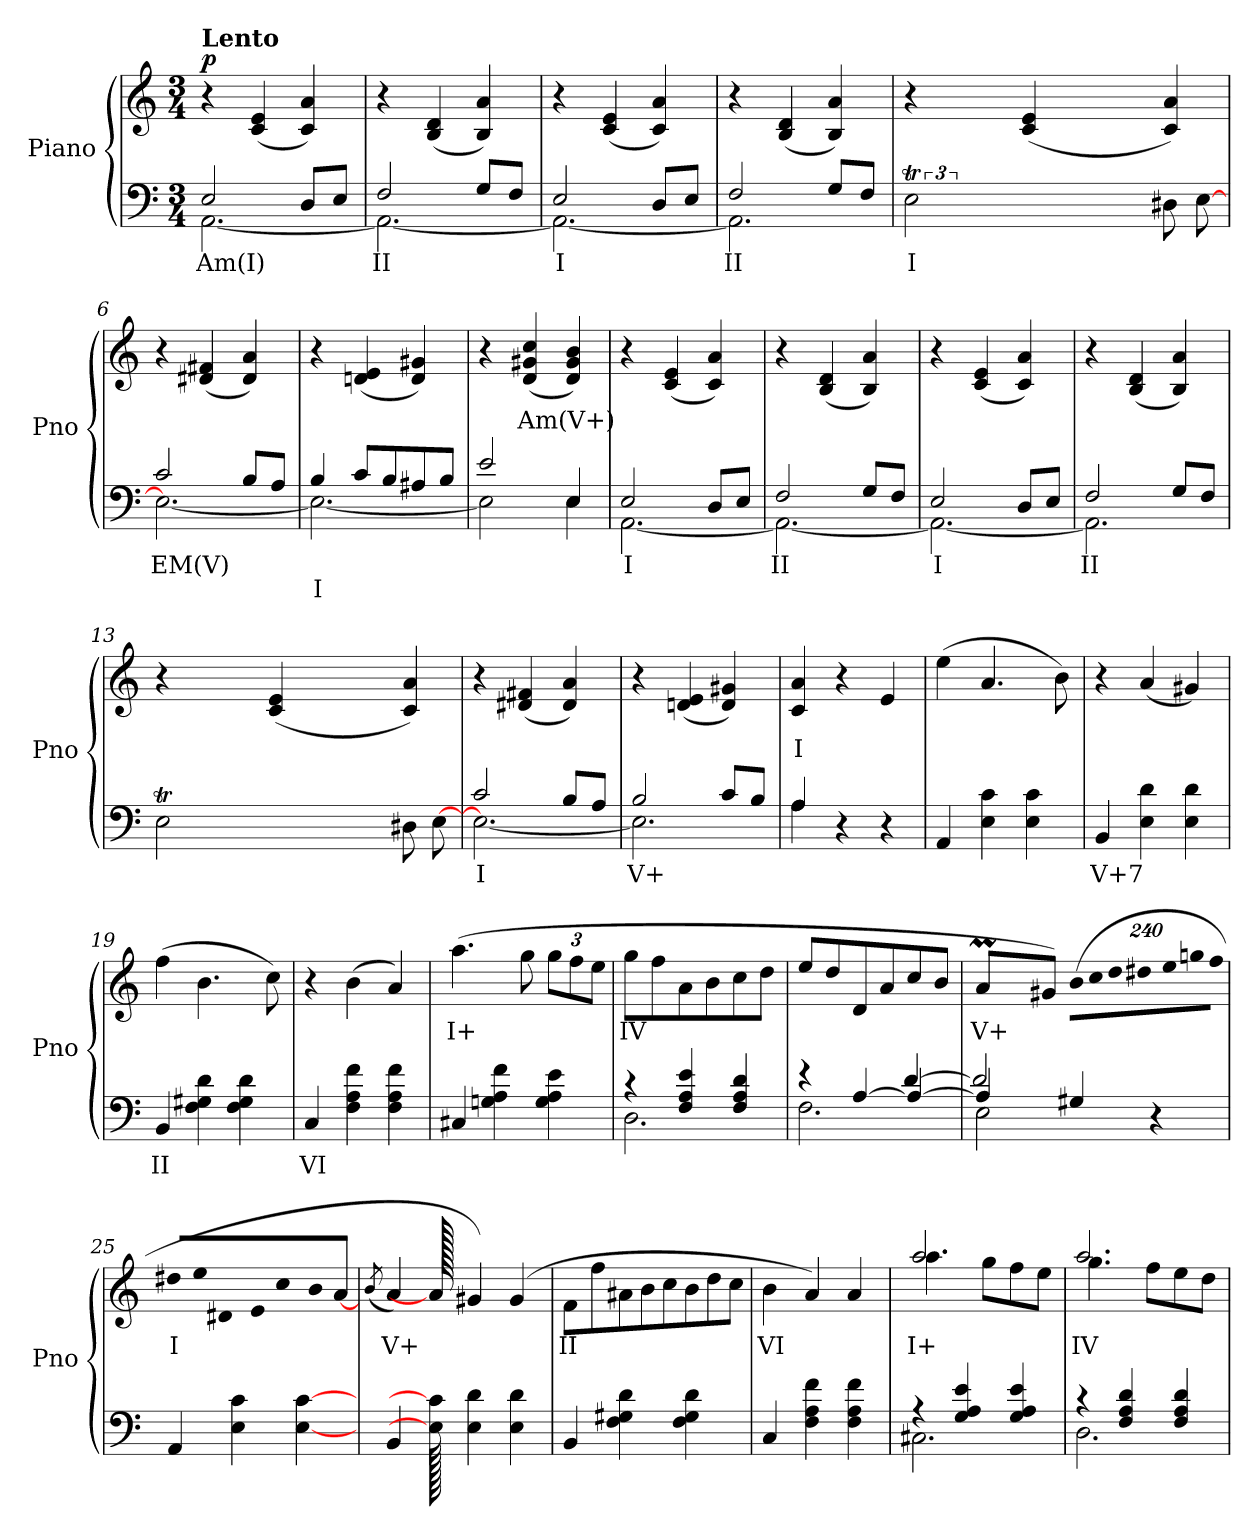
**kern	**text	**text	**kern	**text	**dynam
*part1	*part1	*part1	*part1	*part1	*part1
*staff2	*staff2	*staff2	*staff1	*staff1	*staff1/2
*I"Piano	*	*	*	*	*
*I'Pno	*	*	*	*	*
*clefF4	*	*	*clefG2	*	*
*k[]	*	*	*k[]	*	*
*M3/4	*	*	*M3/4	*	*
=1	=1	=1	=1	=1	=1
*^	*	*	*	*	*
!	!	!	!	!LO:TX:a:B:t=Lento	!	!
!	!	!LO:LY:b	!	!	!	!LO:DY:b
2E/	[2.AA\	Am(I)	.	4r	.	p
.	.	.	.	(>4c/ 4e/	.	.
8D/L	.	.	.	4c/ 4a/)	.	.
8E/J	.	.	.	.	.	.
=2	=2	=2	=2	=2	=2	=2
!	!	!LO:LY:b	!	!	!	!
2F/	2.AA\_	II	.	4r	.	.
.	.	.	.	(>4B/ 4d/	.	.
8G/L	.	.	.	4B/ 4a/)	.	.
8F/J	.	.	.	.	.	.
=3	=3	=3	=3	=3	=3	=3
!	!	!LO:LY:b	!	!	!	!
2E/	2.AA\_	I	.	4r	.	.
.	.	.	.	(>4c/ 4e/	.	.
8D/L	.	.	.	4c/ 4a/)	.	.
8E/J	.	.	.	.	.	.
=4	=4	=4	=4	=4	=4	=4
!	!	!LO:LY:b	!	!	!	!
2F/	2.AA\]	II	.	4r	.	.
.	.	.	.	(>4B/ 4d/	.	.
8G/L	.	.	.	4B/ 4a/)	.	.
8F/J	.	.	.	.	.	.
=5	=5	=5	=5	=5	=5	=5
!	!	!LO:LY:b	!	!	!	!
2Et\	24ryy	I	.	4r	.	.
*	*Xtuplet	*	*	*	*	*
.	24Fyy	.	.	.	.	.
.	24Eyy	.	.	.	.	.
.	24Fyy	.	.	.	.	.
.	24Eyy	.	.	.	.	.
.	24Fyy	.	.	.	.	.
.	24Eyy	.	.	(>4c/ 4e/	.	.
.	24ryy	.	.	.	.	.
.	24Eyy	.	.	.	.	.
.	24Fyy	.	.	.	.	.
!	!LO:N:vis=16.	!	!	!	!	!
.	1920%53Eyy	.	.	.	.	.
!	!LO:N:vis=16.	!	!	!	!	!
.	1920%53Fyy	.	.	.	.	.
!	!LO:N:vis=16.	!	!	!	!	!
.	1920%53Eyy	.	.	.	.	.
.	8D#X\	.	.	.	.	.
4ryy	.	.	.	4c/ 4a/)	.	.
.	[8E\	.	.	.	.	.
.	1920ryy	.	.	.	.	.
=6	=6	=6	=6	=6	=6	=6
!	!	!LO:LY:b	!	!	!	!
2c/	2.E\_	EM(V)	.	4r	.	.
.	.	.	.	(>4d#X/ 4f#X/	.	.
8B/L	.	.	.	4d#/ 4a/)	.	.
8A/J	.	.	.	.	.	.
!!LO:LB:g=z
=7	=7	=7	=7	=7	=7	=7
!	!	!	!LO:LY:b	!	!	!
4B/	2.E\_	.	I	4r	.	.
8c/L	.	.	.	(>4dn/ 4e/	.	.
8B/	.	.	.	.	.	.
8A#X/	.	.	.	4d/ 4g#X/)	.	.
8B/J	.	.	.	.	.	.
=8	=8	=8	=8	=8	=8	=8
2e/	2E\]	.	.	4r	.	.
!	!	!	!	!	!LO:LY:b	!
.	.	.	.	(>4d/ 4g#X/ 4cc/	Am(V+)	.
4E/	4E\	.	.	4d/ 4g#/ 4b/)	.	.
!!LO:LB:g=z
=9	=9	=9	=9	=9	=9	=9
!	!	!LO:LY:b	!	!	!	!
2E/	[2.AA\	I	.	4r	.	.
.	.	.	.	(>4c/ 4e/	.	.
8D/L	.	.	.	4c/ 4a/)	.	.
8E/J	.	.	.	.	.	.
=10	=10	=10	=10	=10	=10	=10
!	!	!LO:LY:b	!	!	!	!
2F/	2.AA\_	II	.	4r	.	.
.	.	.	.	(>4B/ 4d/	.	.
8G/L	.	.	.	4B/ 4a/)	.	.
8F/J	.	.	.	.	.	.
=11	=11	=11	=11	=11	=11	=11
!	!	!LO:LY:b	!	!	!	!
2E/	2.AA\_	I	.	4r	.	.
.	.	.	.	(>4c/ 4e/	.	.
8D/L	.	.	.	4c/ 4a/)	.	.
8E/J	.	.	.	.	.	.
=12	=12	=12	=12	=12	=12	=12
!	!	!LO:LY:b	!	!	!	!
2F/	2.AA\]	II	.	4r	.	.
.	.	.	.	(>4B/ 4d/	.	.
8G/L	.	.	.	4B/ 4a/)	.	.
8F/J	.	.	.	.	.	.
=13	=13	=13	=13	=13	=13	=13
2Et\	24ryy	.	.	4r	.	.
.	24Fyy	.	.	.	.	.
.	24Eyy	.	.	.	.	.
.	24Fyy	.	.	.	.	.
.	24Eyy	.	.	.	.	.
.	24Fyy	.	.	.	.	.
.	24Eyy	.	.	(>4c/ 4e/	.	.
.	24ryy	.	.	.	.	.
.	24Eyy	.	.	.	.	.
.	24Fyy	.	.	.	.	.
!	!LO:N:vis=16.	!	!	!	!	!
.	1920%53Eyy	.	.	.	.	.
!	!LO:N:vis=16.	!	!	!	!	!
.	1920%53Fyy	.	.	.	.	.
!	!LO:N:vis=16.	!	!	!	!	!
.	1920%53Eyy	.	.	.	.	.
.	8D#X\	.	.	.	.	.
4ryy	.	.	.	4c/ 4a/)	.	.
.	[8E\	.	.	.	.	.
.	1920ryy	.	.	.	.	.
=14	=14	=14	=14	=14	=14	=14
!	!	!LO:LY:b	!	!	!	!
2c/	2.E\_	I	.	4r	.	.
.	.	.	.	(>4d#X/ 4f#X/	.	.
8B/L	.	.	.	4d#/ 4a/)	.	.
8A/J	.	.	.	.	.	.
=15	=15	=15	=15	=15	=15	=15
!	!	!LO:LY:b	!	!	!	!
2B/	2.E\]	V+	.	4r	.	.
.	.	.	.	(>4dn/ 4e/	.	.
8c/L	.	.	.	4d/ 4g#X/)	.	.
8B/J	.	.	.	.	.	.
=16	=16	=16	=16	=16	=16	=16
!	!	!	!	!	!LO:LY:b	!
4A/	4A\	.	.	4c/ 4a/	I	.
4r	2ryy	.	.	4r	.	.
4r	.	.	.	4e/	.	.
*v	*v	*	*	*	*	*
!!LO:LB:g=z
=17	=17	=17	=17	=17	=17
4AA/	.	.	(>4ee\	.	.
4E\ 4c\	.	.	4.a/	.	.
4E\ 4c\	.	.	.	.	.
.	.	.	8b\)	.	.
!!LO:LB:g=z
=18	=18	=18	=18	=18	=18
!	!LO:LY:b	!	!	!	!
4BB/	V+7	.	4r	.	.
4E\ 4d\	.	.	(<4a/	.	.
4E\ 4d\	.	.	4g#X/)	.	.
=19	=19	=19	=19	=19	=19
!	!LO:LY:b	!	!	!	!
4BB/	II	.	(>4ff\	.	.
4F\ 4G#X\ 4d\	.	.	4.b\	.	.
4F\ 4G#\ 4d\	.	.	.	.	.
.	.	.	8cc\)	.	.
=20	=20	=20	=20	=20	=20
!	!LO:LY:b	!	!	!	!
4C/	VI	.	4r	.	.
4F\ 4A\ 4f\	.	.	(>4b\	.	.
4F\ 4A\ 4f\	.	.	4a/)	.	.
=21	=21	=21	=21	=21	=21
!	!	!	!	!LO:LY:b	!
4C#X/	.	.	(>4.aa\	I+	.
4Gn\ 4A\ 4f\	.	.	.	.	.
.	.	.	8gg\	.	.
*	*	*	*Xbrackettup	*	*
4G\ 4A\ 4e\	.	.	12gg\L	.	.
.	.	.	12ff\	.	.
.	.	.	12ee\J	.	.
=22	=22	=22	=22	=22	=22
*^	*	*	*	*	*
!	!	!	!	!	!LO:LY:b	!
4r	2.D\	.	.	8gg\L	IV	.
.	.	.	.	8ff\	.	.
4F/ 4A/ 4e/	.	.	.	8a\	.	.
.	.	.	.	8b\	.	.
4F/ 4A/ 4d/	.	.	.	8cc\	.	.
.	.	.	.	8dd\J	.	.
=23	=23	=23	=23	=23	=23	=23
*	*^	*	*	*	*	*
4r	2.F\	2ryy	.	.	8ee/L	.	.
.	.	.	.	.	8dd/	.	.
[4A/	.	.	.	.	8d/	.	.
.	.	.	.	.	8a/	.	.
4A/_	.	[4d/	.	.	8cc/	.	.
.	.	.	.	.	8b/J	.	.
=24	=24	=24	=24	=24	=24	=24	=24
!	!	!	!	!	!	!LO:LY:b	!
*	*	*	*	*	*^	*	*
*	*	*	*	*	*	*Xtuplet	*	*
4A/]	2E\	2d/]	.	.	8aM/L	24ryy	V+	.
.	.	.	.	.	.	24byy	.	.
.	.	.	.	.	.	24ayy	.	.
.	.	.	.	.	8g#X/J)	1920ryy	.	.
.	.	.	.	.	.	1920%1199ryy	.	.
*	*	*	*	*	*tuplet	*	*	*
!	!	!	!	!	!LO:N:vis=8	!	!	!
4G#X/	.	.	.	.	(>1920%137b\L	.	.	.
!	!	!	!	!	!LO:N:vis=8	!	!	!
.	.	.	.	.	1920%137cc\	.	.	.
!	!	!	!	!	!LO:N:vis=8	!	!	!
.	.	.	.	.	1920%137dd\	.	.	.
!	!	!	!	!	!LO:N:vis=8	!	!	!
.	.	.	.	.	1920%137dd#X\	.	.	.
4r	4ryy	4ryy	.	.	.	.	.	.
!	!	!	!	!	!LO:N:vis=8	!	!	!
.	.	.	.	.	1920%137ee\	.	.	.
!	!	!	!	!	!LO:N:vis=8	!	!	!
.	.	.	.	.	1920%137ggn\	.	.	.
!	!	!	!	!	!LO:N:vis=8	!	!	!
.	.	.	.	.	1920%137ff\J	.	.	.
.	.	.	.	.	1920ryy	.	.	.
*v	*v	*v	*	*	*	*	*	*
*	*	*	*v	*v	*	*
!!LO:PB:g=z
=25	=25	=25	=25	=25	=25
!	!	!	!LO:N:vis=8	!LO:LY:b	!
960ryy	.	.	960%103dd#X/L	I	.
4AA/	.	.	.	.	.
!	!	!	!LO:N:vis=8	!	!
.	.	.	960%103ee/	.	.
!	!	!	!LO:N:vis=8	!	!
.	.	.	960%103d#X/	.	.
4E\ 4c\	.	.	.	.	.
!	!	!	!LO:N:vis=8	!	!
.	.	.	960%103e/	.	.
!	!	!	!LO:N:vis=8	!	!
.	.	.	960%103cc/	.	.
[960%239E\ [960%239c\	.	.	.	.	.
!	!	!	!LO:N:vis=8	!	!
.	.	.	960%103b/	.	.
.	.	.	[160%17a/J	.	.
=26	=26	=26	=26	=26	=26
.	.	.	(<8qb/	.	.
!	!	!	!	!LO:LY:b	!
4BB/	.	.	4a/)	V+	.
960E\] 960c\]	.	.	960a/]	.	.
4E\ 4d\	.	.	4g#X/)	.	.
4E\ 4d\	.	.	(>4g#/	.	.
=27	=27	=27	=27	=27	=27
!	!	!	!	!LO:LY:b	!
4BB/	.	.	8f\L	II	.
.	.	.	8ff\	.	.
*	*	*	*brackettup	*	*
4F\ 4G#X\ 4d\	.	.	12a#X\	.	.
.	.	.	12b\	.	.
.	.	.	12cc\	.	.
4F\ 4G#\ 4d\	.	.	12b\	.	.
.	.	.	12dd\	.	.
.	.	.	12cc\J	.	.
=28	=28	=28	=28	=28	=28
!	!	!	!	!LO:LY:b	!
4C/	.	.	4b\	VI	.
4F\ 4A\ 4f\	.	.	4a/)	.	.
4F\ 4A\ 4f\	.	.	4a/	.	.
=29	=29	=29	=29	=29	=29
*^	*	*	*	*	*
!	!	!	!	!	!LO:LY:b	!
*	*	*	*	*^	*	*
4r	2.C#X\	.	.	2.aa/	4.aa\	I+	.
4G/ 4A/ 4e/	.	.	.	.	.	.	.
.	.	.	.	.	8gg\L	.	.
4G/ 4A/ 4e/	.	.	.	.	8ff\	.	.
.	.	.	.	.	8ee\J	.	.
=30	=30	=30	=30	=30	=30	=30	=30
!	!	!	!	!	!	!LO:LY:b	!
4r	2.D\	.	.	2.aa/	4.gg\	IV	.
4F/ 4A/ 4d/	.	.	.	.	.	.	.
.	.	.	.	.	8ff\L	.	.
4F/ 4A/ 4d/	.	.	.	.	8ee\	.	.
.	.	.	.	.	8dd\J	.	.
*v	*v	*	*	*	*	*	*
*	*	*	*v	*v	*	*
=	=	=	=	=	=
*-	*-	*-	*-	*-	*-
